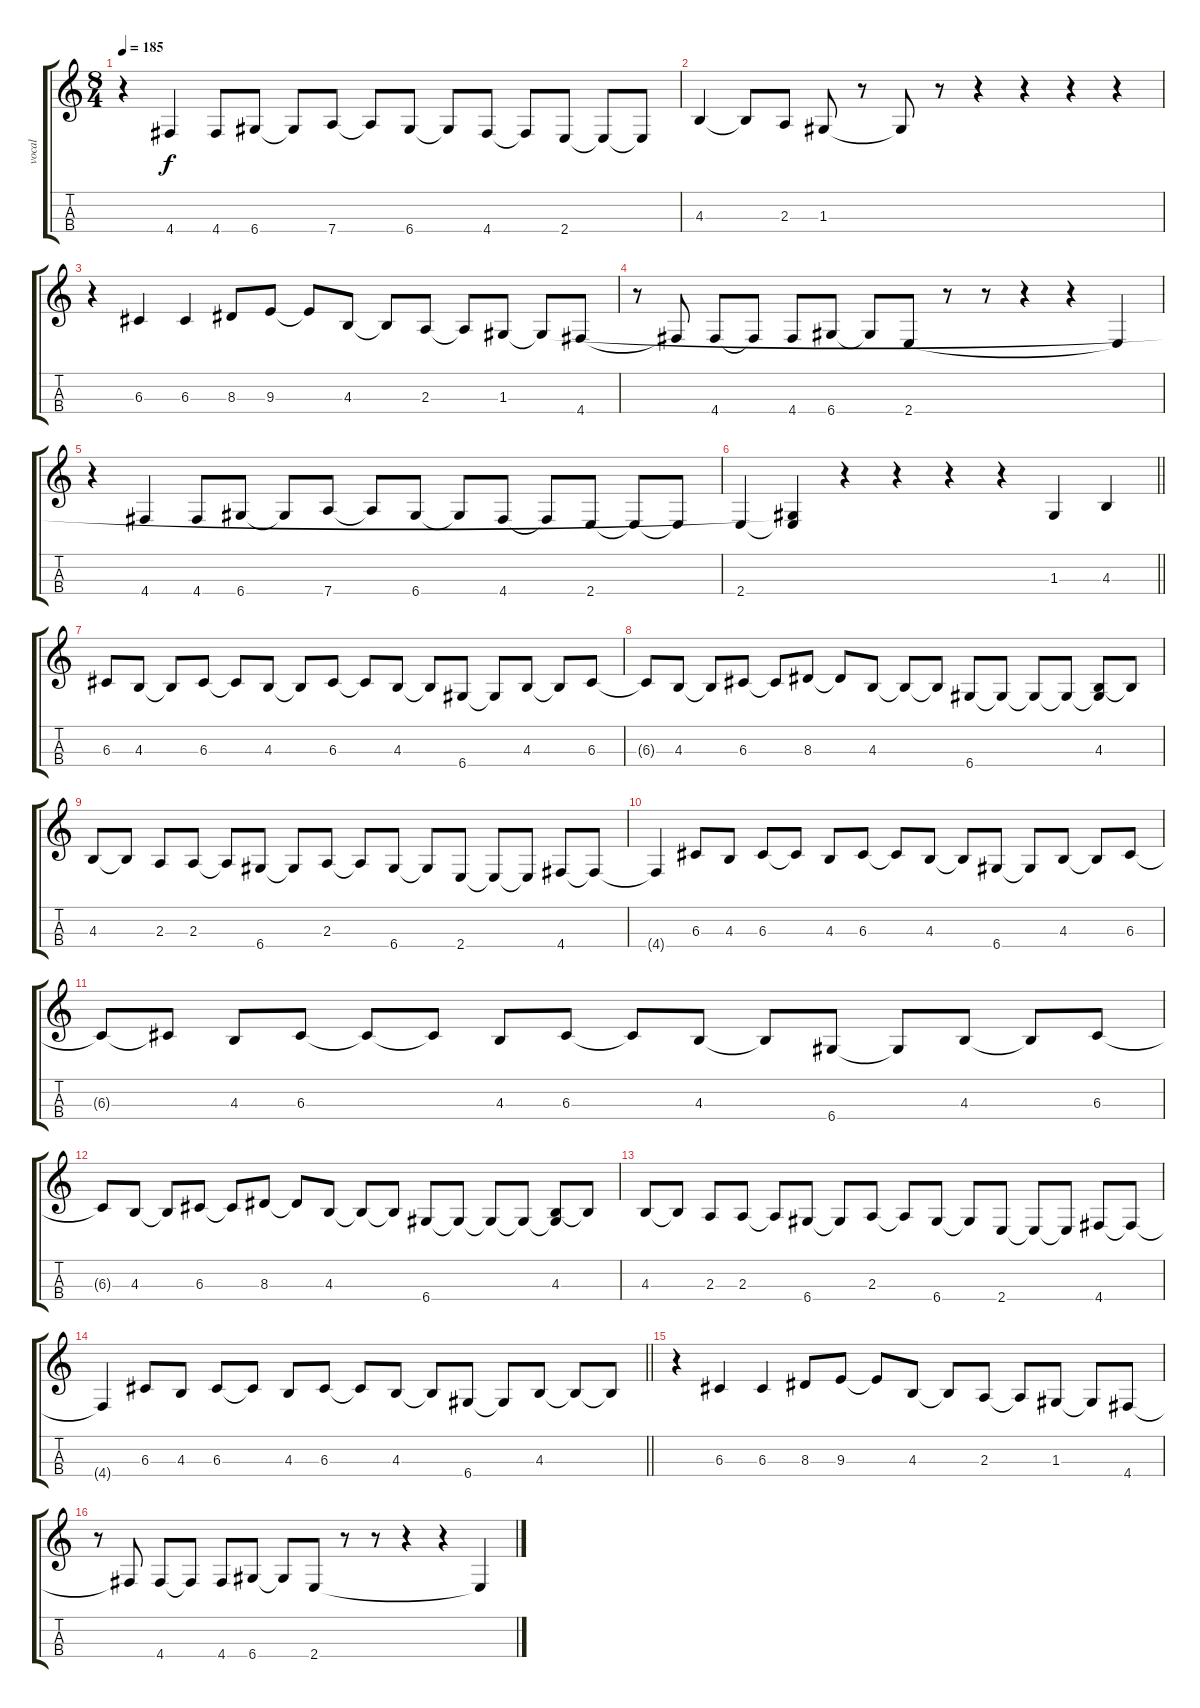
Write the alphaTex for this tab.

\track ("vocal" "vocal") {instrument sopranosax}
\staff {score tabs}
\tuning (E4 B3 G3 D3) {hide}
\ts (8 4)
\tempo 185
\clef g2
\ks c
r.4{dy f} 4.4.4 4.4.8 6.4.8 6.4{t}.8 7.4.8 7.4{t}.8 6.4.8 6.4{t}.8 4.4.8 4.4{t}.8 2.4.8 2.4{t}.8 2.4{t}.8 |
4.3.4 4.3{t}.8 2.3.8 1.3.8 r.8 1.3{t}.8 r.8 r.4 r.4 r.4 r.4 |
r.4 6.3.4 6.3.4 8.3.8 9.3.8 9.3{t}.8 4.3.8 4.3{t}.8 2.3.8 2.3{t}.8 1.3.8 1.3{t}.8 4.4.8 |
r.8 4.4{t}.8 4.4.8 4.4{t}.8 4.4.8 6.4.8 6.4{t}.8 2.4.8 r.8 r.8 r.4 r.4 2.4{t}.4 |
r.4 4.4.4 4.4.8 6.4.8 6.4{t}.8 7.4.8 7.4{t}.8 6.4.8 6.4{t}.8 4.4.8 4.4{t}.8 2.4.8 2.4{t}.8 2.4{t}.8 |
\barLineRight lightlight
2.4.4 (1.3{t} 2.4{t}).4 r.4 r.4 r.4 r.4 1.3.4 4.3.4 |
6.3.8 4.3.8 4.3{t}.8 6.3.8 6.3{t}.8 4.3.8 4.3{t}.8 6.3.8 6.3{t}.8 4.3.8 4.3{t}.8 6.4.8 6.4{t}.8 4.3.8 4.3{t}.8 6.3.8 |
6.3{t}.8 4.3.8 4.3{t}.8 6.3.8 6.3{t}.8 8.3.8 8.3{t}.8 4.3.8 4.3{t}.8 4.3{t}.8 6.4.8 6.4{t}.8 6.4{t}.8 6.4{t}.8 (4.3 6.4{t}).8 4.3{t}.8 |
4.3.8 4.3{t}.8 2.3.8 2.3.8 2.3{t}.8 6.4.8 6.4{t}.8 2.3.8 2.3{t}.8 6.4.8 6.4{t}.8 2.4.8 2.4{t}.8 2.4{t}.8 4.4.8 4.4{t}.8 |
4.4{t}.4 6.3.8 4.3.8 6.3.8 6.3{t}.8 4.3.8 6.3.8 6.3{t}.8 4.3.8 4.3{t}.8 6.4.8 6.4{t}.8 4.3.8 4.3{t}.8 6.3.8 |
6.3{t}.8 6.3{t}.8 4.3.8 6.3.8 6.3{t}.8 6.3{t}.8 4.3.8 6.3.8 6.3{t}.8 4.3.8 4.3{t}.8 6.4.8 6.4{t}.8 4.3.8 4.3{t}.8 6.3.8 |
6.3{t}.8 4.3.8 4.3{t}.8 6.3.8 6.3{t}.8 8.3.8 8.3{t}.8 4.3.8 4.3{t}.8 4.3{t}.8 6.4.8 6.4{t}.8 6.4{t}.8 6.4{t}.8 (4.3 6.4{t}).8 4.3{t}.8 |
4.3.8 4.3{t}.8 2.3.8 2.3.8 2.3{t}.8 6.4.8 6.4{t}.8 2.3.8 2.3{t}.8 6.4.8 6.4{t}.8 2.4.8 2.4{t}.8 2.4{t}.8 4.4.8 4.4{t}.8 |
\barLineRight lightlight
4.4{t}.4 6.3.8 4.3.8 6.3.8 6.3{t}.8 4.3.8 6.3.8 6.3{t}.8 4.3.8 4.3{t}.8 6.4.8 6.4{t}.8 4.3.8 4.3{t}.8 4.3{t}.8 |
r.4 6.3.4 6.3.4 8.3.8 9.3.8 9.3{t}.8 4.3.8 4.3{t}.8 2.3.8 2.3{t}.8 1.3.8 1.3{t}.8 4.4.8 |
r.8 4.4{t}.8 4.4.8 4.4{t}.8 4.4.8 6.4.8 6.4{t}.8 2.4.8 r.8 r.8 r.4 r.4 2.4{t}.4
